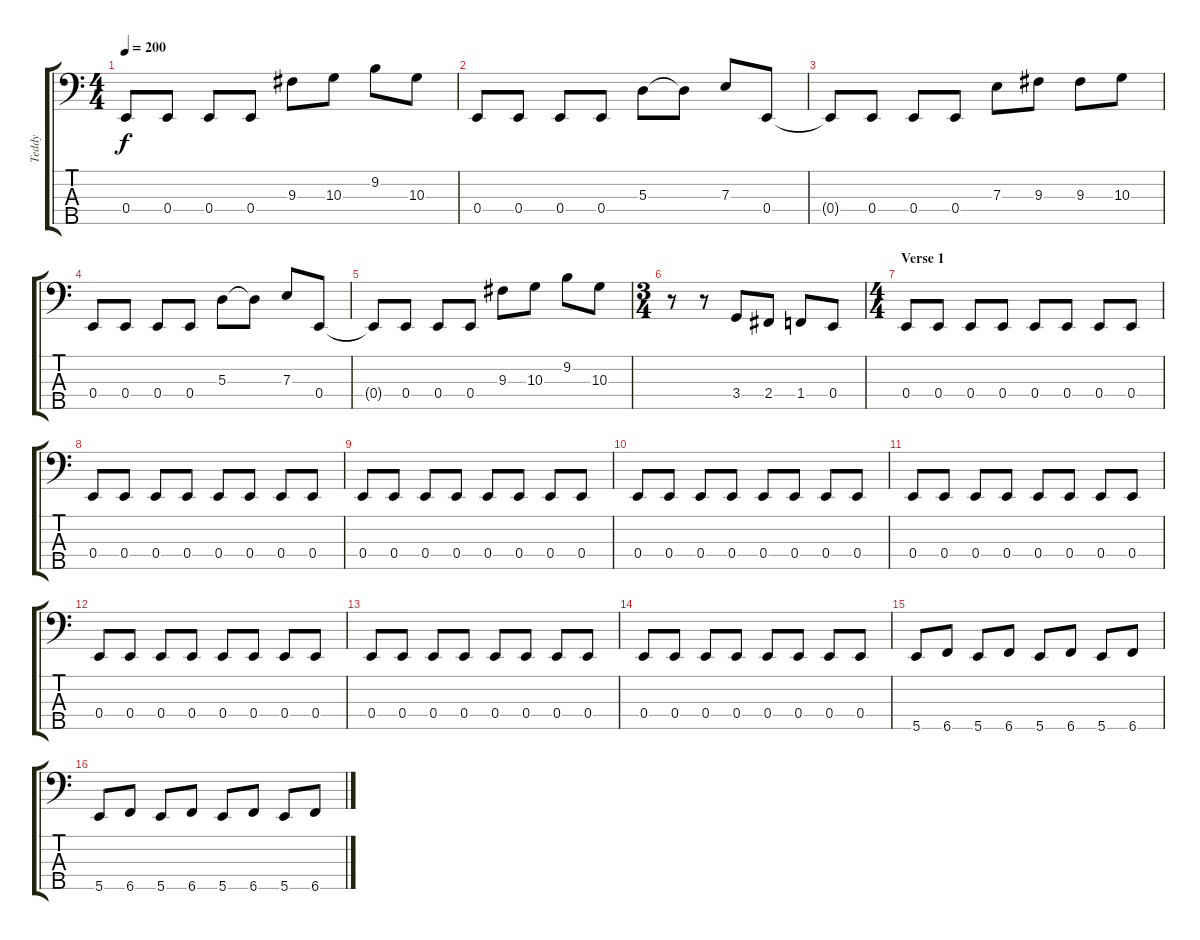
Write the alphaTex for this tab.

\track ("Teddy" "Teddy") {instrument electricbassfinger}
\staff {score tabs}
\tuning (G2 D2 A1 E1 B0) {hide}
\ts (4 4)
\tempo 200
\clef f4
\ks c
0.4{t}.8{dy f} 0.4.8 0.4.8 0.4.8 9.3.8 10.3.8 9.2.8 10.3.8 |
0.4.8 0.4.8 0.4.8 0.4.8 5.3.8 5.3{t}.8 7.3.8 0.4.8 |
0.4{t}.8 0.4.8 0.4.8 0.4.8 7.3.8 9.3.8 9.3.8 10.3.8 |
0.4.8 0.4.8 0.4.8 0.4.8 5.3.8 5.3{t}.8 7.3.8 0.4.8 |
0.4{t}.8 0.4.8 0.4.8 0.4.8 9.3.8 10.3.8 9.2.8 10.3.8 |
\ts (3 4)
r.8 r.8 3.4.8 2.4.8 1.4.8 0.4.8 |
\ts (4 4)
\section ("" "Verse 1")
0.4.8 0.4.8 0.4.8 0.4.8 0.4.8 0.4.8 0.4.8 0.4.8 |
0.4.8 0.4.8 0.4.8 0.4.8 0.4.8 0.4.8 0.4.8 0.4.8 |
0.4.8 0.4.8 0.4.8 0.4.8 0.4.8 0.4.8 0.4.8 0.4.8 |
0.4.8 0.4.8 0.4.8 0.4.8 0.4.8 0.4.8 0.4.8 0.4.8 |
0.4.8 0.4.8 0.4.8 0.4.8 0.4.8 0.4.8 0.4.8 0.4.8 |
0.4.8 0.4.8 0.4.8 0.4.8 0.4.8 0.4.8 0.4.8 0.4.8 |
0.4.8 0.4.8 0.4.8 0.4.8 0.4.8 0.4.8 0.4.8 0.4.8 |
0.4.8 0.4.8 0.4.8 0.4.8 0.4.8 0.4.8 0.4.8 0.4.8 |
5.5.8 6.5.8 5.5.8 6.5.8 5.5.8 6.5.8 5.5.8 6.5.8 |
5.5.8 6.5.8 5.5.8 6.5.8 5.5.8 6.5.8 5.5.8 6.5.8
